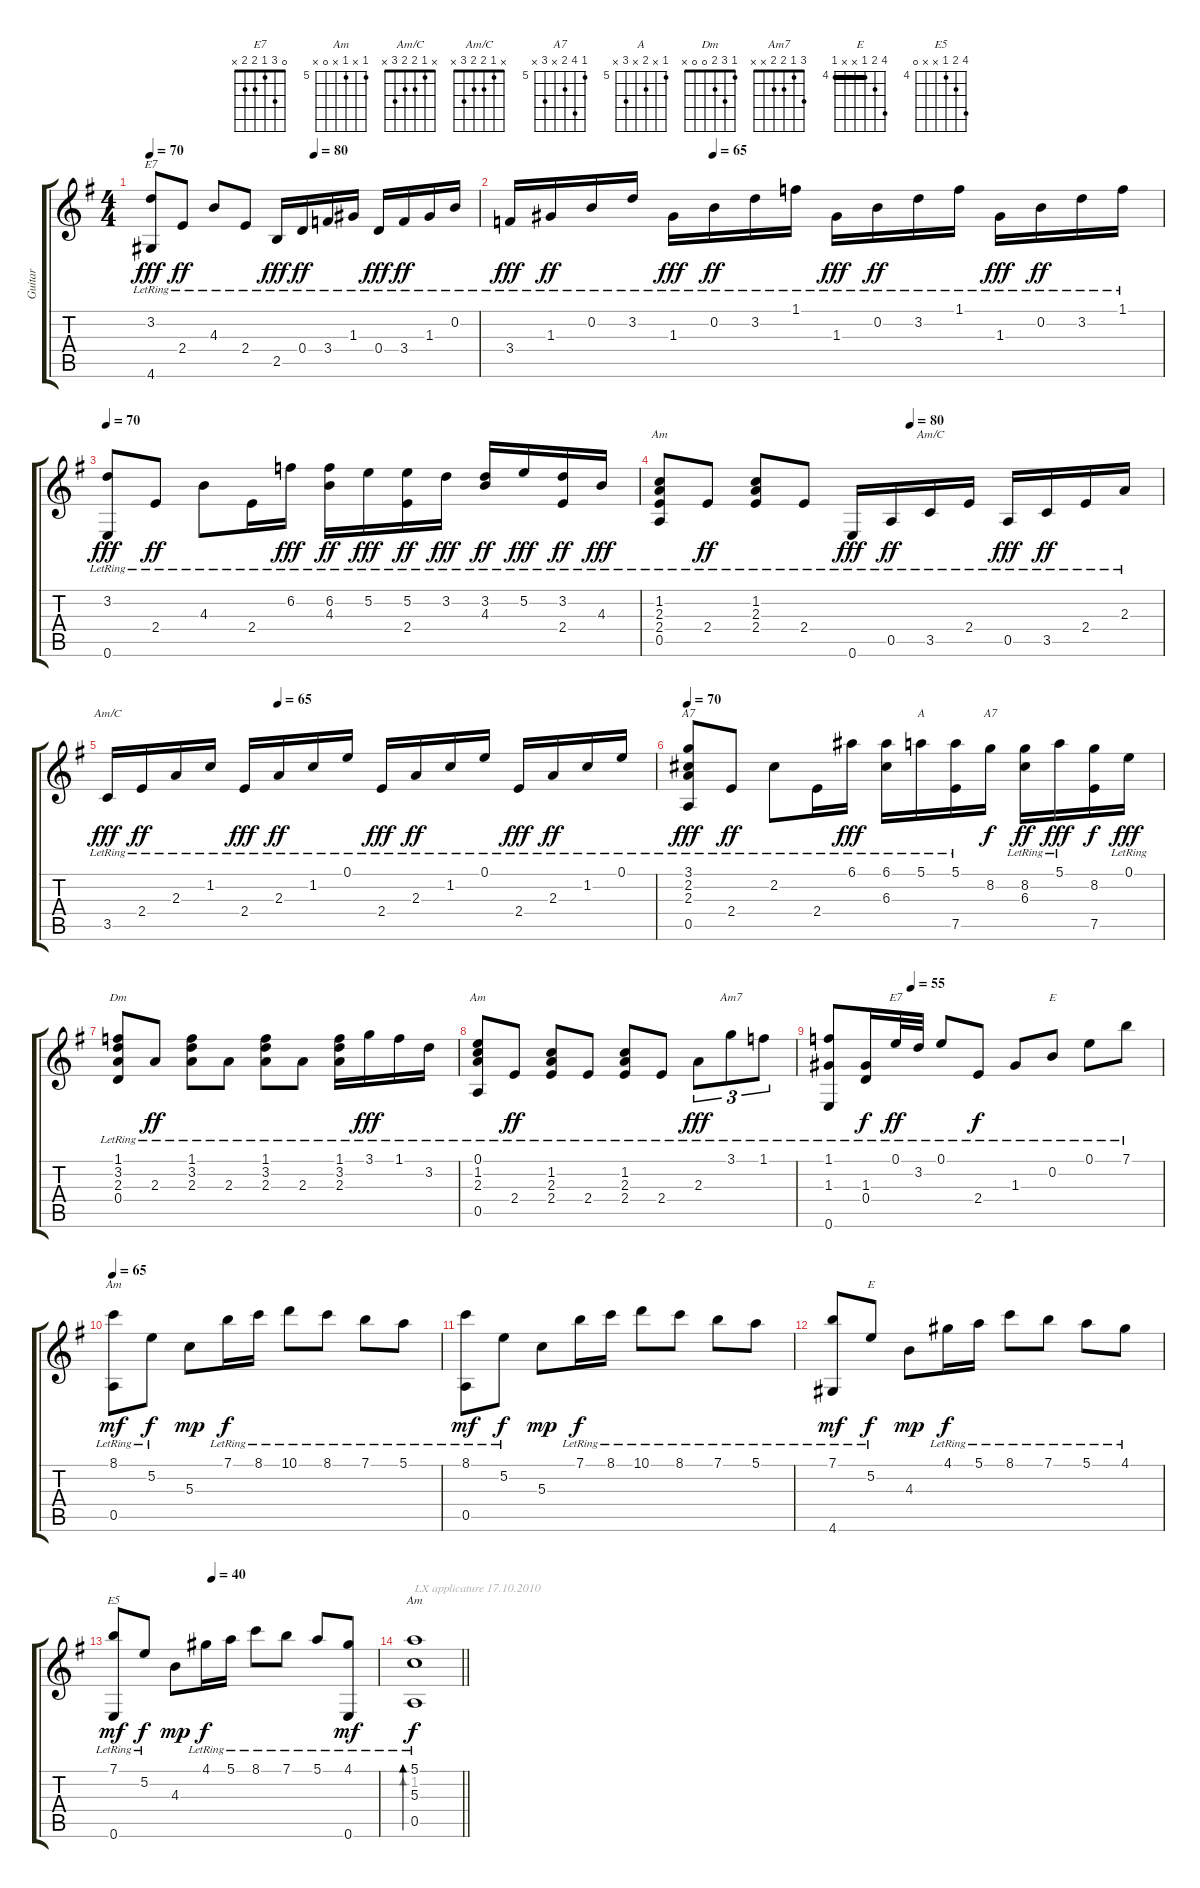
\track ("Guitar" "Guitar") {instrument acousticguitarnylon}
\staff {score tabs}
\tuning (E4 B3 G3 D3 A2 E2) {hide}
\chord ("E7" x 3 x 2 2 4) {barre 2}
\chord ("Am" 0 1 2 2 0 0)
\chord ("Am/С" x 1 2 2 3 x)
\chord ("Am/C" x 1 2 2 3 x)
\chord ("A7" 3 2 2 2 0 x) {barre 2}
\chord ("A" 5 x 6 x 7 x) {firstfret 5}
\chord ("A7" 5 8 6 x 7 x) {firstfret 5}
\chord ("Dm" 1 3 2 0 0 x)
\chord ("Am" 0 1 2 2 0 x)
\chord ("Am7" 3 1 2 2 x x)
\chord ("E7" 0 3 1 2 2 x)
\chord ("E" x 0 1 2 2 x)
\chord ("Am" 8 5 5 x 0 x) {firstfret 5 barre 5}
\chord ("E" 7 5 4 x x 4) {firstfret 4 barre 4}
\chord ("E5" 7 5 4 x x 0) {firstfret 4 barre 4}
\chord ("Am" 5 x 5 x 0 x) {firstfret 5}
\voice
\ts (4 4)
\tempo 70
\tempo (80 0.5)
\clef g2
\ks eminor
(3.2{lr} 4.6{lr}).8{ch "E7" dy fff} 2.4{lr}.8{dy ff} 4.3{lr}.8 2.4{lr}.8 2.5{lr}.16{dy fff} 0.4{lr}.16{dy ff} 3.4{lr}.16 1.3{lr}.16 0.4{lr}.16{dy fff} 3.4{lr}.16{dy ff} 1.3{lr}.16 0.2{lr}.16 |
\tempo (65 0.3125)
3.4{lr}.16{dy fff} 1.3{lr}.16{dy ff} 0.2{lr}.16 3.2{lr}.16 1.3{lr}.16{dy fff} 0.2{lr}.16{dy ff} 3.2{lr}.16 1.1{lr}.16 1.3{lr}.16{dy fff} 0.2{lr}.16{dy ff} 3.2{lr}.16 1.1{lr}.16 1.3{lr}.16{dy fff} 0.2{lr}.16{dy ff} 3.2{lr}.16 1.1{lr}.16 |
\tempo 70
(3.2{lr} 0.6{lr}).8{dy fff} 2.4{lr}.8{dy ff} 4.3{lr}.8 2.4{lr}.16 6.2{lr}.16{dy fff} (6.2{lr} 4.3{lr}).16{dy ff} 5.2{lr}.16{dy fff} (5.2{lr} 2.4{lr}).16{dy ff} 3.2{lr}.16{dy fff} (3.2{lr} 4.3{lr}).16{dy ff} 5.2{lr}.16{dy fff} (3.2{lr} 2.4{lr}).16{dy ff} 4.3{lr}.16{dy fff} |
\tempo (80 0.5)
(1.2{lr} 2.3{lr} 2.4{lr} 0.5{lr}).8{ch "Am"} 2.4{lr}.8{dy ff} (1.2{lr} 2.3{lr} 2.4{lr}).8 2.4{lr}.8 0.6{lr}.16{dy fff} 0.5{lr}.16{dy ff} 3.5{lr}.16{ch "Am/С"} 2.4{lr}.16 0.5{lr}.16{dy fff} 3.5{lr}.16{dy ff} 2.4{lr}.16 2.3{lr}.16 |
\tempo (65 0.3125)
3.5{lr}.16{ch "Am/C" dy fff} 2.4{lr}.16{dy ff} 2.3{lr}.16 1.2{lr}.16 2.4{lr}.16{dy fff} 2.3{lr}.16{dy ff} 1.2{lr}.16 0.1{lr}.16 2.4{lr}.16{dy fff} 2.3{lr}.16{dy ff} 1.2{lr}.16 0.1{lr}.16 2.4{lr}.16{dy fff} 2.3{lr}.16{dy ff} 1.2{lr}.16 0.1{lr}.16 |
\tempo 70
(3.1{lr} 2.2{lr} 2.3{lr} 0.5{lr}).8{ch "A7" dy fff} 2.4{lr}.8{dy ff} 2.2{lr}.8 2.4{lr}.16 6.1{lr}.16{dy fff} (6.1{lr} 6.3).16 5.1{lr}.16{ch "A"} (5.1{lr} 7.5).16 8.2.16{ch "A7" dy f} (8.2{lr} 6.3).16{dy ff} 5.1{lr}.16{dy fff} (8.2 7.5).16{dy f} 0.1{lr}.16{dy fff} |
(1.1{lr} 3.2{lr} 2.3{lr} 0.4{lr}).8{ch "Dm"} 2.3{lr}.8{dy ff} (1.1{lr} 3.2{lr} 2.3{lr}).8 2.3{lr}.8 (1.1{lr} 3.2{lr} 2.3{lr}).8 2.3{lr}.8 (1.1{lr} 3.2{lr} 2.3{lr}).16 3.1{lr}.16{dy fff} 1.1{lr}.16 3.2{lr}.16 |
(0.1{lr} 1.2{lr} 2.3{lr} 0.5{lr}).8{ch "Am"} 2.4{lr}.8{dy ff} (1.2{lr} 2.3{lr} 2.4{lr}).8 2.4{lr}.8 (1.2{lr} 2.3{lr} 2.4{lr}).8 2.4{lr}.8 2.3{lr}.8{tu (3 2) dy fff} 3.1{lr}.8{tu (3 2) ch "Am7"} 1.1{lr}.8{tu (3 2)} |
\tempo (55 0.25)
(1.1{lr} 1.3{lr} 0.6{lr}).8 (1.3{lr} 0.4{lr}).16{dy f} 0.1{lr}.32{ch "E7" dy ff} 3.2{lr}.32 0.1{lr}.8{volume 12} 2.4{lr}.8{dy f} 1.3{lr}.8 0.2{lr}.8{ch "E"} 0.1{lr}.8 7.1{lr}.8 |
\tempo 65
(8.1{lr} 0.5{lr}).8{ch "Am" dy mf} 5.2{lr}.8{dy f} 5.3.8{dy mp} 7.1{lr}.16{dy f} 8.1{lr}.16 10.1{lr}.8 8.1{lr}.8 7.1{lr}.8 5.1{lr}.8 |
(8.1{lr} 0.5{lr}).8{dy mf} 5.2{lr}.8{dy f} 5.3.8{dy mp} 7.1{lr}.16{dy f} 8.1{lr}.16 10.1{lr}.8 8.1{lr}.8 7.1{lr}.8 5.1{lr}.8 |
(7.1{lr} 4.6{lr}).8{dy mf} 5.2{lr}.8{ch "E" dy f} 4.3.8{dy mp} 4.1{lr}.16{dy f} 5.1{lr}.16 8.1{lr}.8 7.1{lr}.8 5.1{lr}.8 4.1{lr}.8 |
\tempo (40 0.375)
(7.1{lr} 0.6{lr}).8{ch "E5" dy mf} 5.2{lr}.8{dy f} 4.3.8{dy mp} 4.1{lr}.16{dy f volume 10} 5.1{lr}.16 8.1{lr}.8 7.1{lr}.8 5.1{lr}.8 (4.1{lr} 0.6{lr}).8{dy mf} |
\barLineRight lightlight
(5.1{lr} 5.3{lr} 0.5{lr}).1{bd 120 ch "Am" dy f}
\voice
\clef g2
\ottava regular
\simile none
\ks eminor
|
|
|
|
|
|
|
|
|
|
|
|
|
\barLineRight lightlight
1.2.1{bd 120 txt "LX applicature 17.10.2010"}
